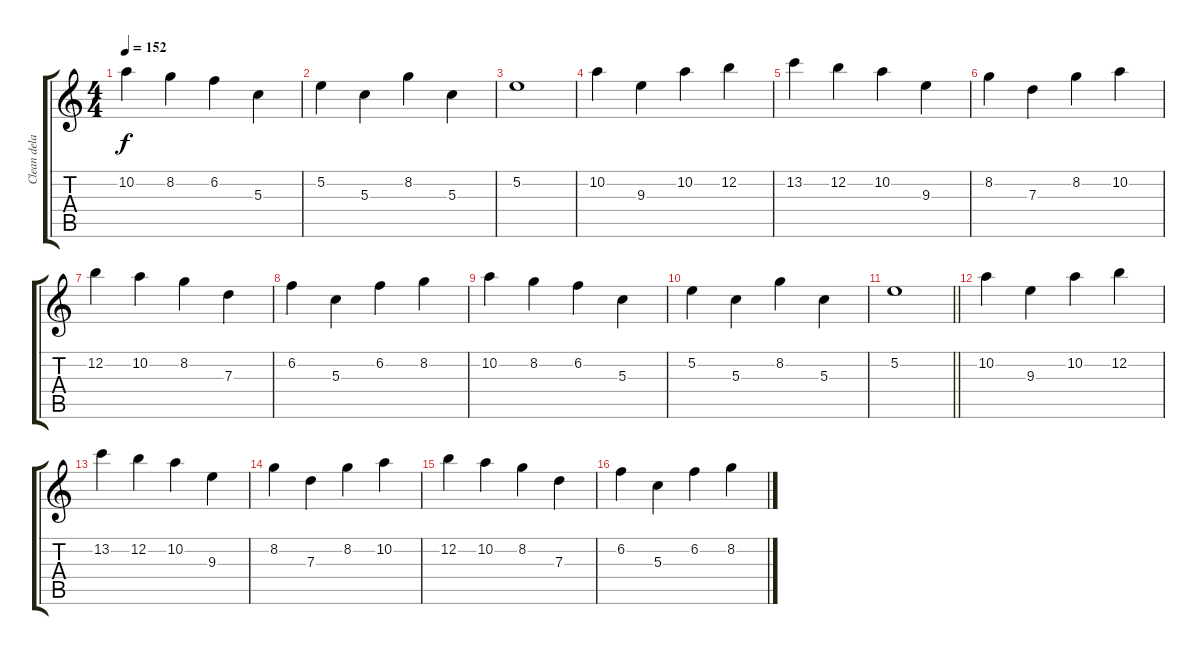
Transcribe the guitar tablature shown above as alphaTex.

\track ("Clean delay" "Clean dela") {instrument electricguitarclean}
\staff {score tabs}
\tuning (E4 B3 G3 D3 A2 E2) {hide}
\ts (4 4)
\tempo 152
\clef g2
\ks c
10.2.4{dy f} 8.2.4 6.2.4 5.3.4 |
5.2.4 5.3.4 8.2.4 5.3.4 |
5.2.1 |
10.2.4 9.3.4 10.2.4 12.2.4 |
13.2.4 12.2.4 10.2.4 9.3.4 |
8.2.4 7.3.4 8.2.4 10.2.4 |
12.2.4 10.2.4 8.2.4 7.3.4 |
6.2.4 5.3.4 6.2.4 8.2.4 |
10.2.4 8.2.4 6.2.4 5.3.4 |
5.2.4 5.3.4 8.2.4 5.3.4 |
\barLineRight lightlight
5.2.1 |
10.2.4 9.3.4 10.2.4 12.2.4 |
13.2.4 12.2.4 10.2.4 9.3.4 |
8.2.4 7.3.4 8.2.4 10.2.4 |
12.2.4 10.2.4 8.2.4 7.3.4 |
6.2.4 5.3.4 6.2.4 8.2.4
